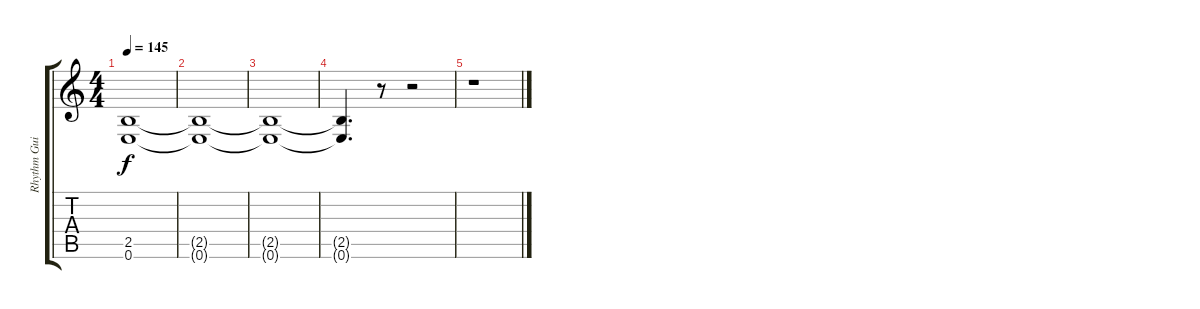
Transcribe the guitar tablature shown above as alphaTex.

\track ("Rhythm Guitar" "Rhythm Gui") {instrument overdrivenguitar}
\staff {score tabs}
\tuning (E4 B3 G3 D3 A2 E2) {hide}
\ts (4 4)
\tempo 145
\clef g2
\ks c
(2.5{t} 0.6{t}).1{dy f} |
(2.5{t} 0.6{t}).1 |
(2.5{t} 0.6{t}).1 |
(2.5{t} 0.6{t}).4{d} r.8 r.2 |
r.1
